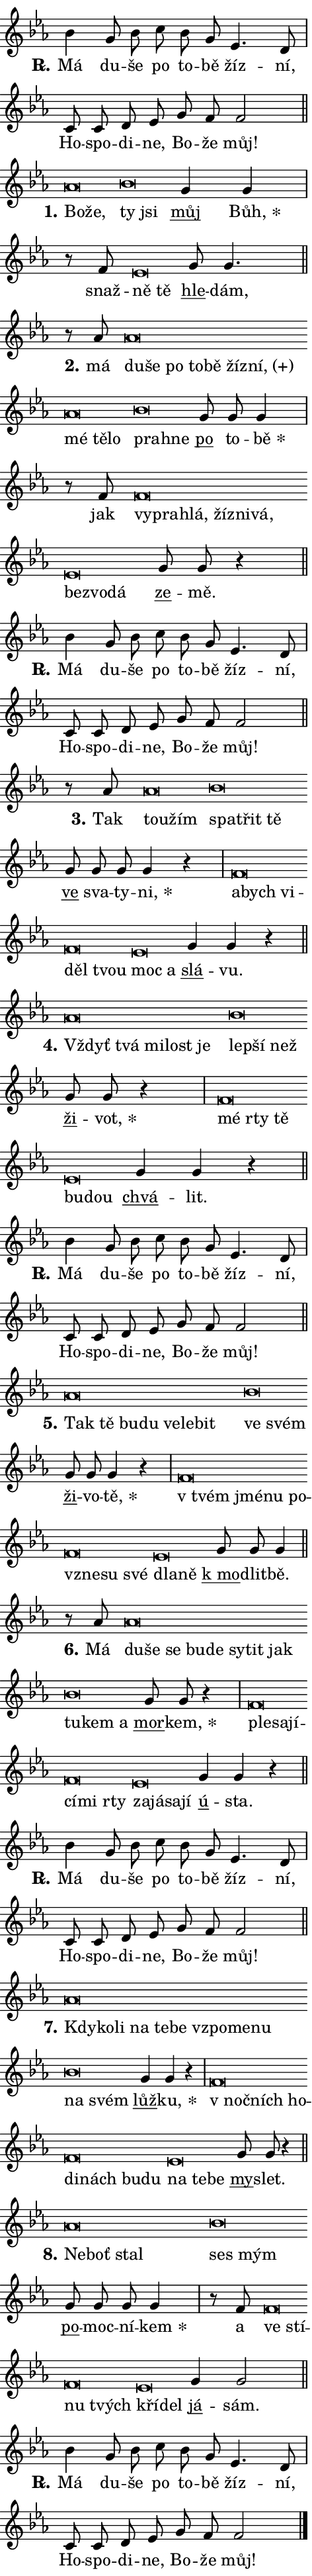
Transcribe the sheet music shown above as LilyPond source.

\version "2.24.0"
\header { tagline = "" }
\paper {
  indent = 0\cm
  top-margin = 0\cm
  right-margin = 0.13\cm % to fit lyric hyphens
  bottom-margin = 0\cm
  left-margin = 0\cm
  paper-width = 8\cm
  page-breaking = #ly:one-page-breaking
  system-system-spacing.basic-distance = #11
  score-system-spacing.basic-distance = #11
  ragged-last = ##f
}


%% Author: Thomas Morley
%% https://lists.gnu.org/archive/html/lilypond-user/2020-05/msg00002.html
#(define (line-position grob)
"Returns position of @var[grob} in current system:
   @code{'start}, if at first time-step
   @code{'end}, if at last time-step
   @code{'middle} otherwise
"
  (let* ((col (ly:item-get-column grob))
         (ln (ly:grob-object col 'left-neighbor))
         (rn (ly:grob-object col 'right-neighbor))
         (col-to-check-left (if (ly:grob? ln) ln col))
         (col-to-check-right (if (ly:grob? rn) rn col))
         (break-dir-left
           (and
             (ly:grob-property col-to-check-left 'non-musical #f)
             (ly:item-break-dir col-to-check-left)))
         (break-dir-right
           (and
             (ly:grob-property col-to-check-right 'non-musical #f)
             (ly:item-break-dir col-to-check-right))))
        (cond ((eqv? 1 break-dir-left) 'start)
              ((eqv? -1 break-dir-right) 'end)
              (else 'middle))))

#(define (tranparent-at-line-position vctor)
  (lambda (grob)
  "Relying on @code{line-position} select the relevant enry from @var{vctor}.
Used to determine transparency,"
    (case (line-position grob)
      ((end) (not (vector-ref vctor 0)))
      ((middle) (not (vector-ref vctor 1)))
      ((start) (not (vector-ref vctor 2))))))

noteHeadBreakVisibility =
#(define-music-function (break-visibility)(vector?)
"Makes @code{NoteHead}s transparent relying on @var{break-visibility}"
#{
  \override NoteHead.transparent =
    #(tranparent-at-line-position break-visibility)
#})

#(define delete-ledgers-for-transparent-note-heads
  (lambda (grob)
    "Reads whether a @code{NoteHead} is transparent.
If so this @code{NoteHead} is removed from @code{'note-heads} from
@var{grob}, which is supposed to be @code{LedgerLineSpanner}.
As a result ledgers are not printed for this @code{NoteHead}"
    (let* ((nhds-array (ly:grob-object grob 'note-heads))
           (nhds-list
             (if (ly:grob-array? nhds-array)
                 (ly:grob-array->list nhds-array)
                 '()))
           ;; Relies on the transparent-property being done before
           ;; Staff.LedgerLineSpanner.after-line-breaking is executed.
           ;; This is fragile ...
           (to-keep
             (remove
               (lambda (nhd)
                 (ly:grob-property nhd 'transparent #f))
               nhds-list)))
      ;; TODO find a better method to iterate over grob-arrays, similiar
      ;; to filter/remove etc for lists
      ;; For now rebuilt from scratch
      (set! (ly:grob-object grob 'note-heads)  '())
      (for-each
        (lambda (nhd)
          (ly:pointer-group-interface::add-grob grob 'note-heads nhd))
        to-keep))))

squashNotes = {
  \override NoteHead.X-extent = #'(-0.2 . 0.2)
  \override NoteHead.Y-extent = #'(-0.75 . 0)
  \override NoteHead.stencil =
    #(lambda (grob)
       (let ((pos (ly:grob-property grob 'staff-position)))
         (begin
           (if (< pos -7) (display "ERROR: Lower brevis then expected\n") (display ""))
           (if (<= pos -6) ly:text-interface::print ly:note-head::print))))
}
unSquashNotes = {
  \revert NoteHead.X-extent
  \revert NoteHead.Y-extent
  \revert NoteHead.stencil
}

hideNotes = \noteHeadBreakVisibility #begin-of-line-visible
unHideNotes = \noteHeadBreakVisibility #all-visible

% work-around for resetting accidentals
% https://lilypond.org/doc/v2.23/Documentation/notation/displaying-rhythms#unmetered-music
cadenzaMeasure = {
  \cadenzaOff
  \partial 1024 s1024
  \cadenzaOn
}

#(define-markup-command (accent layout props text) (markup?)
  "Underline accented syllable"
  (interpret-markup layout props
    #{\markup \override #'(offset . 4.3) \underline { #text }#}))

responsum = \markup \concat {
  "R" \hspace #-1.05 \path #0.1 #'((moveto 0 0.07) (lineto 0.9 0.8)) \hspace #0.05 "."
}

spaceSize = #0.6828661417322834 % exact space size for TeX Gyre Schola

\layout {
  \context {
    \Staff
    \remove "Time_signature_engraver"
    \override LedgerLineSpanner.after-line-breaking = #delete-ledgers-for-transparent-note-heads
  }
  \context {
    \Lyrics {
      \override LyricSpace.minimum-distance = \spaceSize
      \override LyricText.font-name = #"TeX Gyre Schola"
      \override LyricText.font-size = 1
      \override StanzaNumber.font-name = #"TeX Gyre Schola Bold"
      \override StanzaNumber.font-size = 1
    }
  }
  \context {
    \Score 
    \override NoteHead.text =
      #(lambda (grob) 
        (let ((pos (ly:grob-property grob 'staff-position)))
          #{\markup {
            \combine
              \halign #-0.55 \raise #(if (= pos -6) 0 0.5) \override #'(thickness . 2) \draw-line #'(3.2 . 0)
              \musicglyph "noteheads.sM1"
          }#}))
  }
}

% magnetic-lyrics.ily
%
%   written by
%     Jean Abou Samra <jean@abou-samra.fr>
%     Werner Lemberg <wl@gnu.org>
%
%   adapted by
%     Jiri Hon <jiri.hon@gmail.com>
%
% Version 2022-Apr-15

% https://www.mail-archive.com/lilypond-user@gnu.org/msg149350.html

#(define (Left_hyphen_pointer_engraver context)
   "Collect syllable-hyphen-syllable occurrences in lyrics and store
them in properties.  This engraver only looks to the left.  For
example, if the lyrics input is @code{foo -- bar}, it does the
following.

@itemize @bullet
@item
Set the @code{text} property of the @code{LyricHyphen} grob between
@q{foo} and @q{bar} to @code{foo}.

@item
Set the @code{left-hyphen} property of the @code{LyricText} grob with
text @q{foo} to the @code{LyricHyphen} grob between @q{foo} and
@q{bar}.
@end itemize

Use this auxiliary engraver in combination with the
@code{lyric-@/text::@/apply-@/magnetic-@/offset!} hook."
   (let ((hyphen #f)
         (text #f))
     (make-engraver
      (acknowledgers
       ((lyric-syllable-interface engraver grob source-engraver)
        (set! text grob)))
      (end-acknowledgers
       ((lyric-hyphen-interface engraver grob source-engraver)
        ;(when (not (grob::has-interface grob 'lyric-space-interface))
          (set! hyphen grob)));)
      ((stop-translation-timestep engraver)
       (when (and text hyphen)
         (ly:grob-set-object! text 'left-hyphen hyphen))
       (set! text #f)
       (set! hyphen #f)))))

#(define (lyric-text::apply-magnetic-offset! grob)
   "If the space between two syllables is less than the value in
property @code{LyricText@/.details@/.squash-threshold}, move the right
syllable to the left so that it gets concatenated with the left
syllable.

Use this function as a hook for
@code{LyricText@/.after-@/line-@/breaking} if the
@code{Left_@/hyphen_@/pointer_@/engraver} is active."
   (let ((hyphen (ly:grob-object grob 'left-hyphen #f)))
     (when hyphen
       (let ((left-text (ly:spanner-bound hyphen LEFT)))
         (when (grob::has-interface left-text 'lyric-syllable-interface)
           (let* ((common (ly:grob-common-refpoint grob left-text X))
                  (this-x-ext (ly:grob-extent grob common X))
                  (left-x-ext
                   (begin
                     ;; Trigger magnetism for left-text.
                     (ly:grob-property left-text 'after-line-breaking)
                     (ly:grob-extent left-text common X)))
                  ;; `delta` is the gap width between two syllables.
                  (delta (- (interval-start this-x-ext)
                            (interval-end left-x-ext)))
                  (details (ly:grob-property grob 'details))
                  (threshold (assoc-get 'squash-threshold details 0.2)))
             (when (< delta threshold)
               (let* (;; We have to manipulate the input text so that
                      ;; ligatures crossing syllable boundaries are not
                      ;; disabled.  For languages based on the Latin
                      ;; script this is essentially a beautification.
                      ;; However, for non-Western scripts it can be a
                      ;; necessity.
                      (lt (ly:grob-property left-text 'text))
                      (rt (ly:grob-property grob 'text))
                      (is-space (grob::has-interface hyphen 'lyric-space-interface))
                      (space (if is-space " " ""))
                      (extra-delta (if is-space spaceSize 0))
                      ;; Append new syllable.
                      (ltrt-space (if (and (string? lt) (string? rt))
                                (string-append lt space rt)
                                (make-concat-markup (list lt space rt))))
                      ;; Right-align `ltrt` to the right side.
                      (ltrt-space-markup (grob-interpret-markup
                               grob
                               (make-translate-markup
                                (cons (interval-length this-x-ext) 0)
                                (make-right-align-markup ltrt-space)))))
                 (begin
                   ;; Don't print `left-text`.
                   (ly:grob-set-property! left-text 'stencil #f)
                   ;; Set text and stencil (which holds all collected
                   ;; syllables so far) and shift it to the left.
                   (ly:grob-set-property! grob 'text ltrt-space)
                   (ly:grob-set-property! grob 'stencil ltrt-space-markup)
                   (ly:grob-translate-axis! grob (- (- delta extra-delta)) X))))))))))


#(define (lyric-hyphen::displace-bounds-first grob)
   ;; Make very sure this callback isn't triggered too early.
   (let ((left (ly:spanner-bound grob LEFT))
         (right (ly:spanner-bound grob RIGHT)))
     (ly:grob-property left 'after-line-breaking)
     (ly:grob-property right 'after-line-breaking)
     (ly:lyric-hyphen::print grob)))

squashThreshold = #0.4

\layout {
  \context {
    \Lyrics
    \consists #Left_hyphen_pointer_engraver
    \override LyricText.after-line-breaking =
      #lyric-text::apply-magnetic-offset!
    \override LyricHyphen.stencil = #lyric-hyphen::displace-bounds-first
    \override LyricText.details.squash-threshold = \squashThreshold
    \override LyricHyphen.minimum-distance = 0
    \override LyricHyphen.minimum-length = \squashThreshold
  }
}

squashText = \override LyricText.details.squash-threshold = 9999
unSquashText = \override LyricText.details.squash-threshold = \squashThreshold

leftText = \override LyricText.self-alignment-X = #LEFT
unLeftText = \revert LyricText.self-alignment-X

starOffset = #(lambda (grob) 
                (let ((x_offset (ly:self-alignment-interface::aligned-on-x-parent grob)))
                  (if (= x_offset 0) 0 (+ x_offset 1.2))))

star = #(define-music-function (syllable)(string?)
"Append star separator at the end of a syllable"
#{
  \once \override LyricText.X-offset = #starOffset
  \lyricmode { \markup {
    #syllable
    \override #'((font-name . "TeX Gyre Schola Bold")) \hspace #0.2 \lower #0.65 \larger "*"
  } }
#})

starAccent = #(define-music-function (syllable)(string?)
"Append star separator at the end of a syllable and make accent"
#{
  \once \override LyricText.X-offset = #starOffset
  \lyricmode { \markup {
    \accent #syllable
    \override #'((font-name . "TeX Gyre Schola Bold")) \hspace #0.2 \lower #0.65 \larger "*"
  } }
#})

breath = #(define-music-function (syllable)(string?)
"Append breathing indicator at the end of a syllable"
#{
  \lyricmode { \markup { #syllable "+" } }
#})

optionalBreath = #(define-music-function (syllable)(string?)
"Append optional breathing indicator at the end of a syllable"
#{
  \lyricmode { \markup { #syllable "(+)" } }
#})


\score {
    <<
        \new Voice = "melody" { \cadenzaOn \key es \major \relative { bes'4 g8 bes c bes g es4. d8 \cadenzaMeasure \bar "|" c8 c d es g f f2 \cadenzaMeasure \bar "||" \break } }
        \new Lyrics \lyricsto "melody" { \lyricmode { \set stanza = \responsum
Má du -- še po to -- bě žíz -- ní, Ho -- spo -- di -- ne, Bo -- že můj! } }
    >>
    \layout {}
}

\score {
    <<
        \new Voice = "melody" { \cadenzaOn \key es \major \relative { \squashNotes as'\breve*1/16 \hideNotes \breve*1/16 \bar "" \unHideNotes \unSquashNotes \squashNotes bes\breve*1/16 \hideNotes \breve*1/16 \bar "" \unHideNotes \unSquashNotes \bar "" g4 g \cadenzaMeasure \bar "|" r8 f \squashNotes es\breve*1/16 \hideNotes \breve*1/16 \bar "" \unHideNotes \unSquashNotes \bar "" g8 g4. \cadenzaMeasure \bar "||" \break } }
        \new Lyrics \lyricsto "melody" { \lyricmode { \set stanza = "1."
\leftText Bo -- \squashText že, \unSquashText ty \squashText jsi \unLeftText \unSquashText \markup \accent můj \star Bůh, snaž -- \leftText ně \squashText tě \unLeftText \unSquashText \markup \accent hle -- dám, } }
    >>
    \layout {}
}

\score {
    <<
        \new Voice = "melody" { \cadenzaOn \key es \major \relative { r8 as'8 \squashNotes as\breve*1/16 \hideNotes \breve*1/16 \bar "" \breve*1/16 \bar "" \breve*1/16 \bar "" \breve*1/16 \bar "" \breve*1/16 \bar "" \breve*1/16 \bar "" \breve*1/16 \bar "" \breve*1/16 \breve*1/16 \bar "" \unHideNotes \unSquashNotes \squashNotes bes\breve*1/16 \hideNotes \breve*1/16 \bar "" \unHideNotes \unSquashNotes \bar "" g8 g g4 \cadenzaMeasure \bar "|" r8 f8 \squashNotes f\breve*1/16 \hideNotes \breve*1/16 \bar "" \breve*1/16 \bar "" \breve*1/16 \bar "" \breve*1/16 \breve*1/16 \bar "" \unHideNotes \unSquashNotes \squashNotes es\breve*1/16 \hideNotes \breve*1/16 \breve*1/16 \bar "" \unHideNotes \unSquashNotes \bar "" g8 g r4 \cadenzaMeasure \bar "||" \break } }
        \new Lyrics \lyricsto "melody" { \lyricmode { \set stanza = "2."
má \leftText du -- \squashText še po to -- bě žíz -- \optionalBreath ní, mé tě -- lo \unSquashText pra -- \squashText hne \unLeftText \unSquashText \markup \accent po to -- \star bě jak \leftText vy -- \squashText pra -- hlá, žíz -- ni -- vá, \unSquashText bez -- \squashText vo -- dá \unLeftText \unSquashText \markup \accent ze -- mě. } }
    >>
    \layout {}
}

\score {
    <<
        \new Voice = "melody" { \cadenzaOn \key es \major \relative { bes'4 g8 bes c bes g es4. d8 \cadenzaMeasure \bar "|" c8 c d es g f f2 \cadenzaMeasure \bar "||" \break } }
        \new Lyrics \lyricsto "melody" { \lyricmode { \set stanza = \responsum
Má du -- še po to -- bě žíz -- ní, Ho -- spo -- di -- ne, Bo -- že můj! } }
    >>
    \layout {}
}

\score {
    <<
        \new Voice = "melody" { \cadenzaOn \key es \major \relative { r8 as'8 \squashNotes as\breve*1/16 \hideNotes \breve*1/16 \bar "" \unHideNotes \unSquashNotes \squashNotes bes\breve*1/16 \hideNotes \breve*1/16 \breve*1/16 \bar "" \unHideNotes \unSquashNotes \bar "" g8 g g g4 r \cadenzaMeasure \bar "|" \squashNotes f\breve*1/16 \hideNotes \breve*1/16 \bar "" \breve*1/16 \bar "" \breve*1/16 \breve*1/16 \bar "" \unHideNotes \unSquashNotes \squashNotes es\breve*1/16 \hideNotes \breve*1/16 \bar "" \unHideNotes \unSquashNotes \bar "" g4 g r \cadenzaMeasure \bar "||" \break } }
        \new Lyrics \lyricsto "melody" { \lyricmode { \set stanza = "3."
Tak \leftText tou -- \squashText žím \unSquashText spa -- \squashText třit tě \unLeftText \unSquashText \markup \accent ve sva -- ty -- \star ni, \leftText a -- \squashText bych vi -- děl tvou \unSquashText moc \squashText a \unLeftText \unSquashText \markup \accent slá -- vu. } }
    >>
    \layout {}
}

\score {
    <<
        \new Voice = "melody" { \cadenzaOn \key es \major \relative { \squashNotes as'\breve*1/16 \hideNotes \breve*1/16 \bar "" \breve*1/16 \bar "" \breve*1/16 \breve*1/16 \bar "" \unHideNotes \unSquashNotes \squashNotes bes\breve*1/16 \hideNotes \breve*1/16 \breve*1/16 \bar "" \unHideNotes \unSquashNotes \bar "" g8 g r4 \cadenzaMeasure \bar "|" \squashNotes f\breve*1/16 \hideNotes \breve*1/16 \breve*1/16 \bar "" \unHideNotes \unSquashNotes \squashNotes es\breve*1/16 \hideNotes \breve*1/16 \bar "" \unHideNotes \unSquashNotes \bar "" g4 g r \cadenzaMeasure \bar "||" \break } }
        \new Lyrics \lyricsto "melody" { \lyricmode { \set stanza = "4."
\leftText Vždyť \squashText tvá mi -- lost je \unSquashText lep -- \squashText ší než \unLeftText \unSquashText \markup \accent ži -- \star vot, \leftText mé \squashText rty tě \unSquashText bu -- \squashText dou \unLeftText \unSquashText \markup \accent chvá -- lit. } }
    >>
    \layout {}
}

\score {
    <<
        \new Voice = "melody" { \cadenzaOn \key es \major \relative { bes'4 g8 bes c bes g es4. d8 \cadenzaMeasure \bar "|" c8 c d es g f f2 \cadenzaMeasure \bar "||" \break } }
        \new Lyrics \lyricsto "melody" { \lyricmode { \set stanza = \responsum
Má du -- še po to -- bě žíz -- ní, Ho -- spo -- di -- ne, Bo -- že můj! } }
    >>
    \layout {}
}

\score {
    <<
        \new Voice = "melody" { \cadenzaOn \key es \major \relative { \squashNotes as'\breve*1/16 \hideNotes \breve*1/16 \bar "" \breve*1/16 \bar "" \breve*1/16 \bar "" \breve*1/16 \bar "" \breve*1/16 \breve*1/16 \bar "" \unHideNotes \unSquashNotes \squashNotes bes\breve*1/16 \hideNotes \breve*1/16 \bar "" \unHideNotes \unSquashNotes \bar "" g8 g g4 r \cadenzaMeasure \bar "|" \squashNotes f\breve*1/16 \hideNotes \breve*1/16 \bar "" \breve*1/16 \bar "" \breve*1/16 \bar "" \breve*1/16 \bar "" \breve*1/16 \breve*1/16 \bar "" \unHideNotes \unSquashNotes \squashNotes es\breve*1/16 \hideNotes \breve*1/16 \bar "" \unHideNotes \unSquashNotes \bar "" g8 g g4 \cadenzaMeasure \bar "||" \break } }
        \new Lyrics \lyricsto "melody" { \lyricmode { \set stanza = "5."
\leftText Tak \squashText tě bu -- du ve -- le -- bit \unSquashText ve \squashText svém \unLeftText \unSquashText \markup \accent ži -- vo -- \star tě, \leftText "v tvém" \squashText jmé -- nu po -- vzne -- su své \unSquashText dla -- \squashText ně \unLeftText \unSquashText \markup \accent "k mo" -- dlit -- bě. } }
    >>
    \layout {}
}

\score {
    <<
        \new Voice = "melody" { \cadenzaOn \key es \major \relative { r8 as'8 \squashNotes as\breve*1/16 \hideNotes \breve*1/16 \bar "" \breve*1/16 \bar "" \breve*1/16 \bar "" \breve*1/16 \bar "" \breve*1/16 \bar "" \breve*1/16 \breve*1/16 \bar "" \unHideNotes \unSquashNotes \squashNotes bes\breve*1/16 \hideNotes \breve*1/16 \breve*1/16 \bar "" \unHideNotes \unSquashNotes \bar "" g8 g r4 \cadenzaMeasure \bar "|" \squashNotes f\breve*1/16 \hideNotes \breve*1/16 \bar "" \breve*1/16 \bar "" \breve*1/16 \bar "" \breve*1/16 \breve*1/16 \bar "" \unHideNotes \unSquashNotes \squashNotes es\breve*1/16 \hideNotes \breve*1/16 \bar "" \breve*1/16 \breve*1/16 \bar "" \unHideNotes \unSquashNotes \bar "" g4 g r \cadenzaMeasure \bar "||" \break } }
        \new Lyrics \lyricsto "melody" { \lyricmode { \set stanza = "6."
Má \leftText du -- \squashText še se bu -- de sy -- tit jak \unSquashText tu -- \squashText kem a \unLeftText \unSquashText \markup \accent mor -- \star kem, \leftText ple -- \squashText sa -- jí -- cí -- mi rty \unSquashText za -- \squashText já -- sa -- jí \unLeftText \unSquashText \markup \accent ú -- sta. } }
    >>
    \layout {}
}

\score {
    <<
        \new Voice = "melody" { \cadenzaOn \key es \major \relative { bes'4 g8 bes c bes g es4. d8 \cadenzaMeasure \bar "|" c8 c d es g f f2 \cadenzaMeasure \bar "||" \break } }
        \new Lyrics \lyricsto "melody" { \lyricmode { \set stanza = \responsum
Má du -- še po to -- bě žíz -- ní, Ho -- spo -- di -- ne, Bo -- že můj! } }
    >>
    \layout {}
}

\score {
    <<
        \new Voice = "melody" { \cadenzaOn \key es \major \relative { \squashNotes as'\breve*1/16 \hideNotes \breve*1/16 \bar "" \breve*1/16 \bar "" \breve*1/16 \bar "" \breve*1/16 \bar "" \breve*1/16 \bar "" \breve*1/16 \bar "" \breve*1/16 \breve*1/16 \bar "" \unHideNotes \unSquashNotes \squashNotes bes\breve*1/16 \hideNotes \breve*1/16 \bar "" \unHideNotes \unSquashNotes \bar "" g4 g r \cadenzaMeasure \bar "|" \squashNotes f\breve*1/16 \hideNotes \breve*1/16 \bar "" \breve*1/16 \bar "" \breve*1/16 \bar "" \breve*1/16 \bar "" \breve*1/16 \breve*1/16 \bar "" \unHideNotes \unSquashNotes \squashNotes es\breve*1/16 \hideNotes \breve*1/16 \breve*1/16 \bar "" \unHideNotes \unSquashNotes \bar "" g8 g r4 \cadenzaMeasure \bar "||" \break } }
        \new Lyrics \lyricsto "melody" { \lyricmode { \set stanza = "7."
\leftText Kdy -- \squashText ko -- li na te -- be vzpo -- me -- nu \unSquashText na \squashText svém \unLeftText \unSquashText \markup \accent lůž -- \star ku, \leftText "v noč" -- \squashText ních ho -- di -- nách bu -- du \unSquashText na \squashText te -- be \unLeftText \unSquashText \markup \accent my -- slet. } }
    >>
    \layout {}
}

\score {
    <<
        \new Voice = "melody" { \cadenzaOn \key es \major \relative { \squashNotes as'\breve*1/16 \hideNotes \breve*1/16 \breve*1/16 \bar "" \unHideNotes \unSquashNotes \squashNotes bes\breve*1/16 \hideNotes \breve*1/16 \bar "" \unHideNotes \unSquashNotes \bar "" g8 g g g4 \cadenzaMeasure \bar "|" r8 f8 \squashNotes f\breve*1/16 \hideNotes \breve*1/16 \bar "" \breve*1/16 \breve*1/16 \bar "" \unHideNotes \unSquashNotes \squashNotes es\breve*1/16 \hideNotes \breve*1/16 \bar "" \unHideNotes \unSquashNotes \bar "" g4 g2 \cadenzaMeasure \bar "||" \break } }
        \new Lyrics \lyricsto "melody" { \lyricmode { \set stanza = "8."
\leftText Ne -- \squashText boť stal \unSquashText ses \squashText mým \unLeftText \unSquashText \markup \accent po -- moc -- ní -- \star kem a \leftText ve \squashText stí -- nu tvých \unSquashText kří -- \squashText del \unLeftText \unSquashText \markup \accent já -- sám. } }
    >>
    \layout {}
}

\score {
    <<
        \new Voice = "melody" { \cadenzaOn \key es \major \relative { bes'4 g8 bes c bes g es4. d8 \cadenzaMeasure \bar "|" c8 c d es g f f2 \cadenzaMeasure \bar "||" \break } \bar "|." }
        \new Lyrics \lyricsto "melody" { \lyricmode { \set stanza = \responsum
Má du -- še po to -- bě žíz -- ní, Ho -- spo -- di -- ne, Bo -- že můj! } }
    >>
    \layout {}
}
